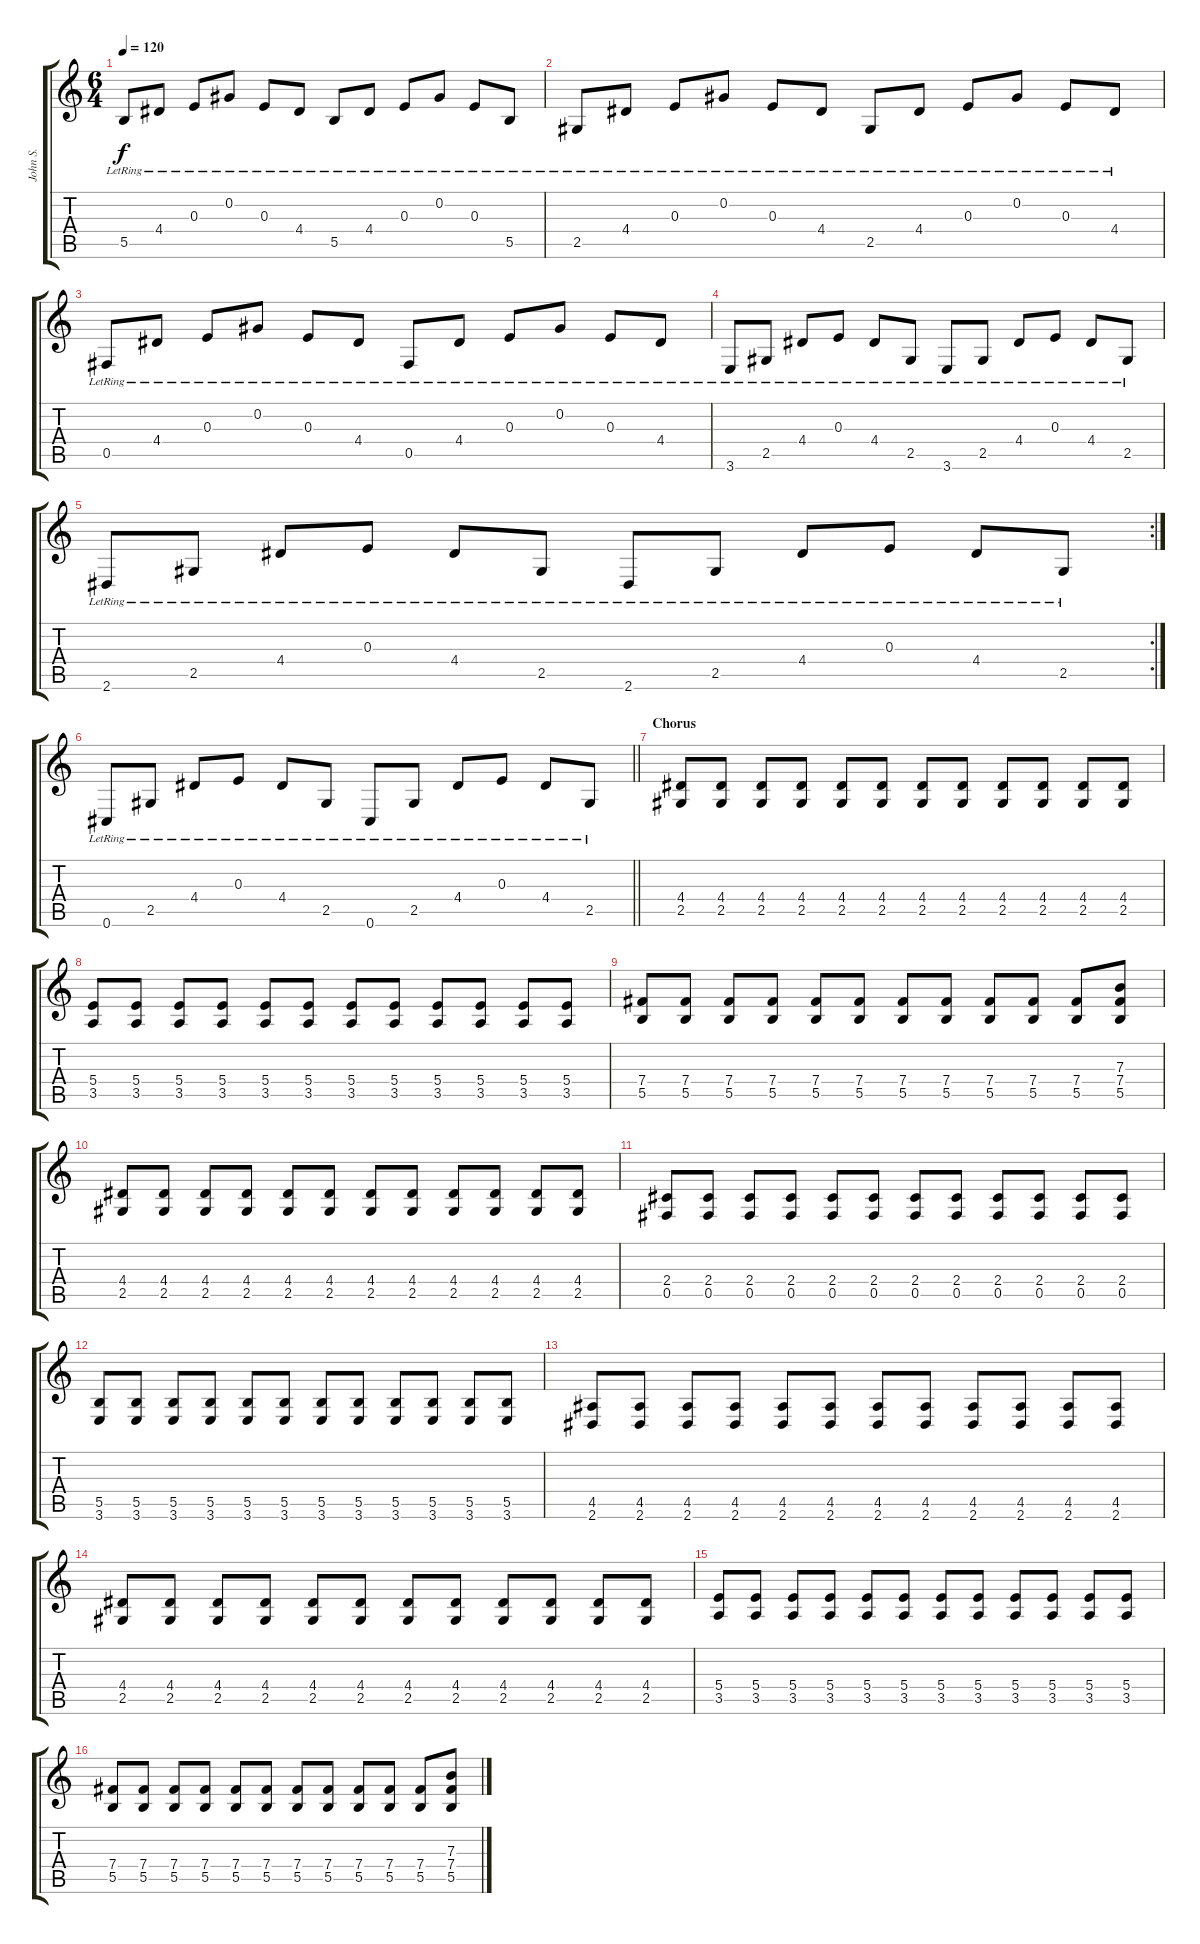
\track ("John S." "John S.") {instrument acousticguitarsteel}
\staff {score tabs}
\tuning (Db4 Ab3 E3 B2 Gb2 Db2) {hide}
\ts (6 4)
\tempo 120
\clef g2
\ks c
5.5{lr}.8{dy f} 4.4{lr}.8 0.3{lr}.8 0.2{lr}.8 0.3{lr}.8 4.4{lr}.8 5.5{lr}.8 4.4{lr}.8 0.3{lr}.8 0.2{lr}.8 0.3{lr}.8 5.5{lr}.8 |
2.5{lr}.8 4.4{lr}.8 0.3{lr}.8 0.2{lr}.8 0.3{lr}.8 4.4{lr}.8 2.5{lr}.8 4.4{lr}.8 0.3{lr}.8 0.2{lr}.8 0.3{lr}.8 4.4{lr}.8 |
0.5{lr}.8 4.4{lr}.8 0.3{lr}.8 0.2{lr}.8 0.3{lr}.8 4.4{lr}.8 0.5{lr}.8 4.4{lr}.8 0.3{lr}.8 0.2{lr}.8 0.3{lr}.8 4.4{lr}.8 |
3.6{lr}.8 2.5{lr}.8 4.4{lr}.8 0.3{lr}.8 4.4{lr}.8 2.5{lr}.8 3.6{lr}.8 2.5{lr}.8 4.4{lr}.8 0.3{lr}.8 4.4{lr}.8 2.5{lr}.8 |
\rc 2
2.6{lr}.8 2.5{lr}.8 4.4{lr}.8 0.3{lr}.8 4.4{lr}.8 2.5{lr}.8 2.6{lr}.8 2.5{lr}.8 4.4{lr}.8 0.3{lr}.8 4.4{lr}.8 2.5{lr}.8 |
\barLineRight lightlight
0.6{lr}.8 2.5{lr}.8 4.4{lr}.8 0.3{lr}.8 4.4{lr}.8 2.5{lr}.8 0.6{lr}.8 2.5{lr}.8 4.4{lr}.8 0.3{lr}.8 4.4{lr}.8 2.5{lr}.8 |
\section ("" "Chorus")
(4.4 2.5).8{volume 10 instrument overdrivenguitar} (4.4 2.5).8 (4.4 2.5).8 (4.4 2.5).8 (4.4 2.5).8 (4.4 2.5).8 (4.4 2.5).8 (4.4 2.5).8 (4.4 2.5).8 (4.4 2.5).8 (4.4 2.5).8 (4.4 2.5).8 |
(5.4 3.5).8 (5.4 3.5).8 (5.4 3.5).8 (5.4 3.5).8 (5.4 3.5).8 (5.4 3.5).8 (5.4 3.5).8 (5.4 3.5).8 (5.4 3.5).8 (5.4 3.5).8 (5.4 3.5).8 (5.4 3.5).8 |
(7.4 5.5).8 (7.4 5.5).8 (7.4 5.5).8 (7.4 5.5).8 (7.4 5.5).8 (7.4 5.5).8 (7.4 5.5).8 (7.4 5.5).8 (7.4 5.5).8 (7.4 5.5).8 (7.4 5.5).8 (7.3 7.4 5.5).8 |
(4.4 2.5).8 (4.4 2.5).8 (4.4 2.5).8 (4.4 2.5).8 (4.4 2.5).8 (4.4 2.5).8 (4.4 2.5).8 (4.4 2.5).8 (4.4 2.5).8 (4.4 2.5).8 (4.4 2.5).8 (4.4 2.5).8 |
(2.4 0.5).8 (2.4 0.5).8 (2.4 0.5).8 (2.4 0.5).8 (2.4 0.5).8 (2.4 0.5).8 (2.4 0.5).8 (2.4 0.5).8 (2.4 0.5).8 (2.4 0.5).8 (2.4 0.5).8 (2.4 0.5).8 |
(5.5 3.6).8 (5.5 3.6).8 (5.5 3.6).8 (5.5 3.6).8 (5.5 3.6).8 (5.5 3.6).8 (5.5 3.6).8 (5.5 3.6).8 (5.5 3.6).8 (5.5 3.6).8 (5.5 3.6).8 (5.5 3.6).8 |
(4.5 2.6).8 (4.5 2.6).8 (4.5 2.6).8 (4.5 2.6).8 (4.5 2.6).8 (4.5 2.6).8 (4.5 2.6).8 (4.5 2.6).8 (4.5 2.6).8 (4.5 2.6).8 (4.5 2.6).8 (4.5 2.6).8 |
(4.4 2.5).8 (4.4 2.5).8 (4.4 2.5).8 (4.4 2.5).8 (4.4 2.5).8 (4.4 2.5).8 (4.4 2.5).8 (4.4 2.5).8 (4.4 2.5).8 (4.4 2.5).8 (4.4 2.5).8 (4.4 2.5).8 |
(5.4 3.5).8 (5.4 3.5).8 (5.4 3.5).8 (5.4 3.5).8 (5.4 3.5).8 (5.4 3.5).8 (5.4 3.5).8 (5.4 3.5).8 (5.4 3.5).8 (5.4 3.5).8 (5.4 3.5).8 (5.4 3.5).8 |
(7.4 5.5).8 (7.4 5.5).8 (7.4 5.5).8 (7.4 5.5).8 (7.4 5.5).8 (7.4 5.5).8 (7.4 5.5).8 (7.4 5.5).8 (7.4 5.5).8 (7.4 5.5).8 (7.4 5.5).8 (7.3 7.4 5.5).8
